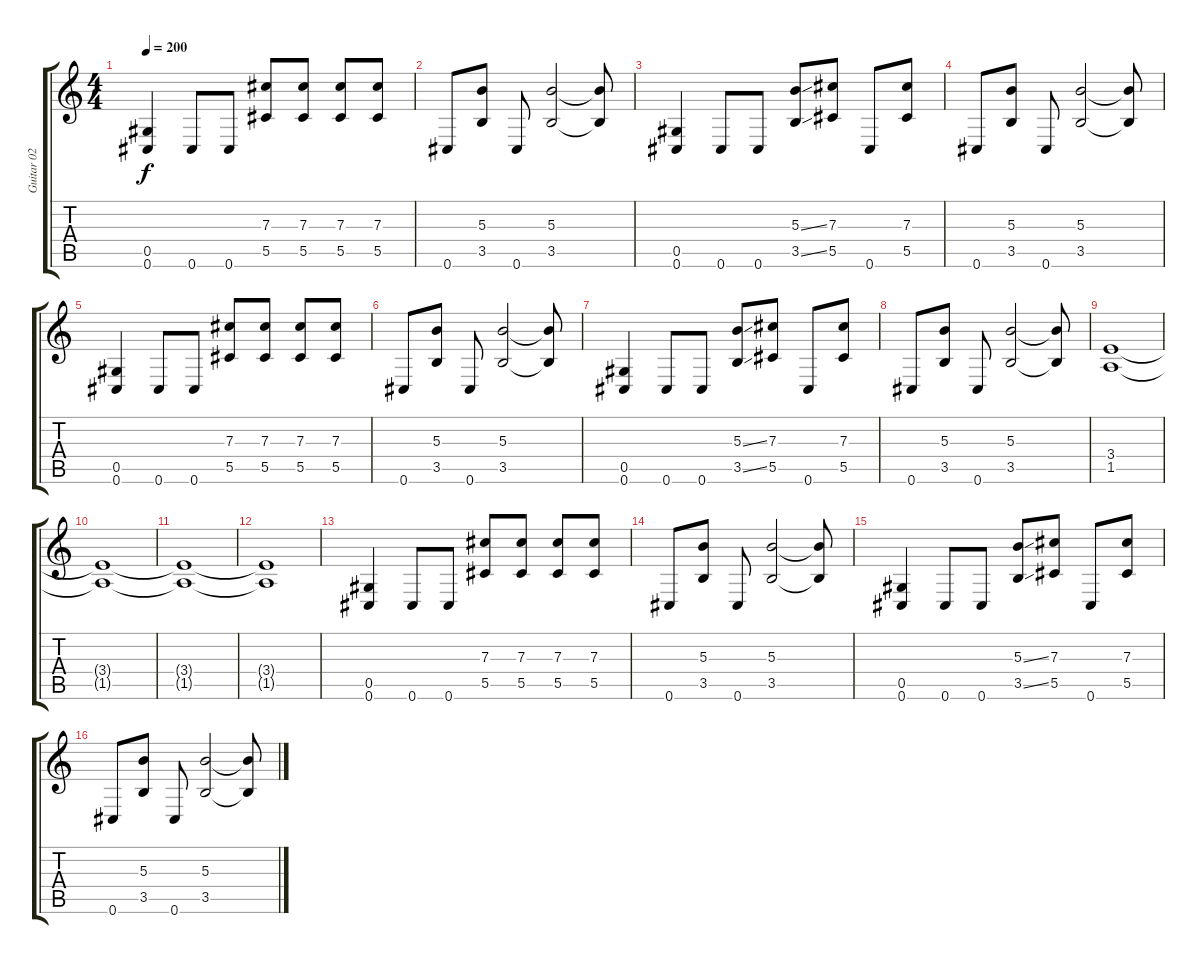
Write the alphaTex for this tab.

\track ("Guitar 02" "Guitar 02") {instrument distortionguitar}
\staff {score tabs}
\tuning (Eb4 Bb3 Gb3 Db3 Ab2 Db2) {hide}
\ts (4 4)
\tempo 200
\clef g2
\ks c
(0.5 0.6).4{dy f} 0.6.8 0.6.8 (7.3 5.5).8 (7.3 5.5).8 (7.3 5.5).8 (7.3 5.5).8 |
0.6.8 (5.3 3.5).8 0.6.8 (5.3 3.5).2 (5.3{t} 3.5{t}).8 |
(0.5 0.6).4 0.6.8 0.6.8 (5.3{ss} 3.5{ss}).8 (7.3 5.5).8 0.6.8 (7.3 5.5).8 |
0.6.8 (5.3 3.5).8 0.6.8 (5.3 3.5).2 (5.3{t} 3.5{t}).8 |
(0.5 0.6).4 0.6.8 0.6.8 (7.3 5.5).8 (7.3 5.5).8 (7.3 5.5).8 (7.3 5.5).8 |
0.6.8 (5.3 3.5).8 0.6.8 (5.3 3.5).2 (5.3{t} 3.5{t}).8 |
(0.5 0.6).4 0.6.8 0.6.8 (5.3{ss} 3.5{ss}).8 (7.3 5.5).8 0.6.8 (7.3 5.5).8 |
0.6.8 (5.3 3.5).8 0.6.8 (5.3 3.5).2 (5.3{t} 3.5{t}).8 |
(3.4 1.5).1 |
(3.4{t} 1.5{t}).1 |
(3.4{t} 1.5{t}).1 |
(3.4{t} 1.5{t}).1 |
(0.5 0.6).4 0.6.8 0.6.8 (7.3 5.5).8 (7.3 5.5).8 (7.3 5.5).8 (7.3 5.5).8 |
0.6.8 (5.3 3.5).8 0.6.8 (5.3 3.5).2 (5.3{t} 3.5{t}).8 |
(0.5 0.6).4 0.6.8 0.6.8 (5.3{ss} 3.5{ss}).8 (7.3 5.5).8 0.6.8 (7.3 5.5).8 |
0.6.8 (5.3 3.5).8 0.6.8 (5.3 3.5).2 (5.3{t} 3.5{t}).8
